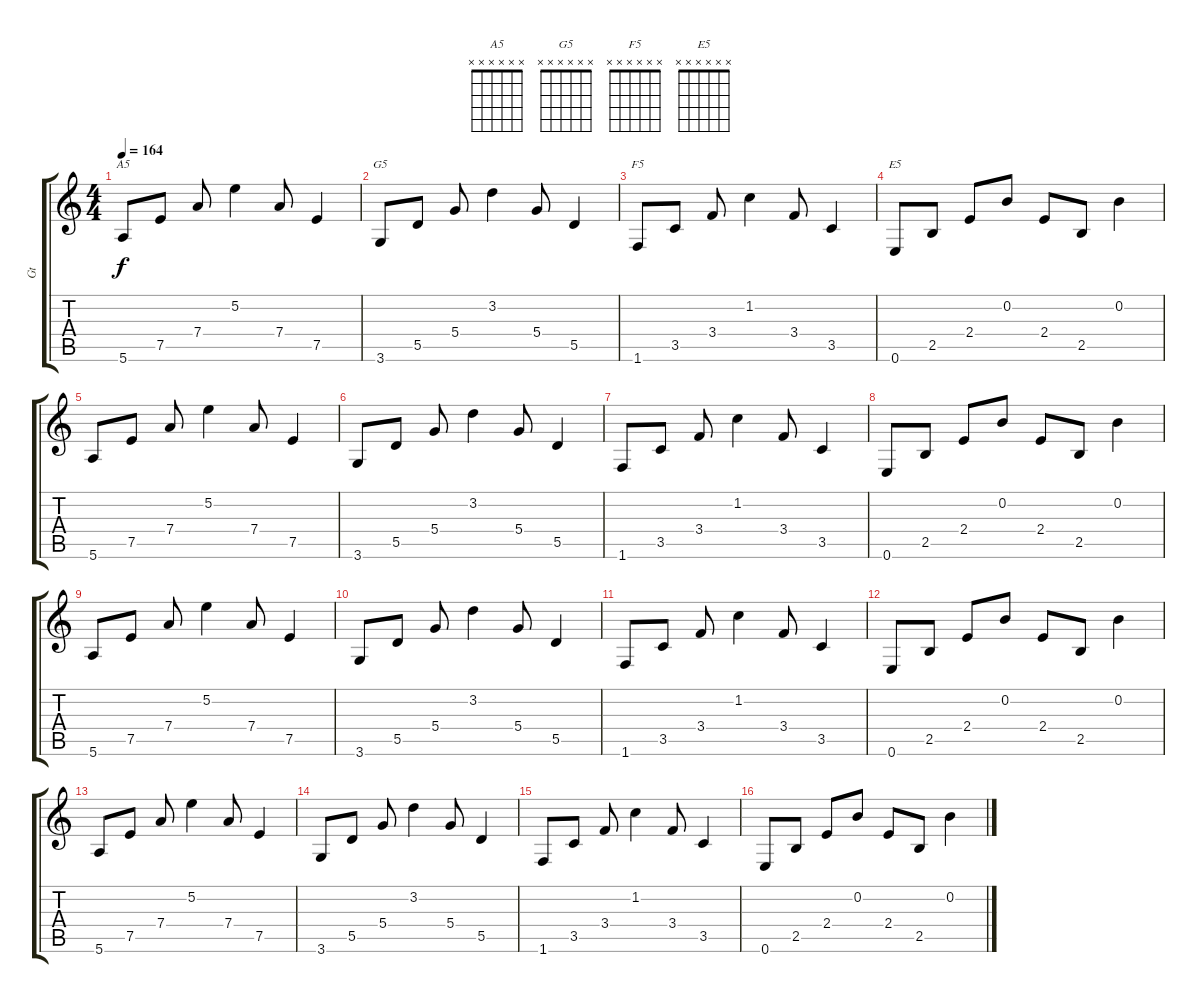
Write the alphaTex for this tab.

\track ("Gt" "Gt") {instrument acousticguitarnylon}
\staff {score tabs}
\tuning (E4 B3 G3 D3 A2 E2) {hide}
\chord ("A5" x x x x x x)
\chord ("G5" x x x x x x)
\chord ("F5" x x x x x x)
\chord ("E5" x x x x x x)
\ts (4 4)
\tempo 164
\clef g2
\ks c
5.6.8{ch "A5" dy f volume 10 instrument acousticguitarnylon} 7.5.8 7.4.8 5.2.4 7.4.8 7.5.4 |
3.6.8{ch "G5"} 5.5.8 5.4.8 3.2.4 5.4.8 5.5.4 |
1.6.8{ch "F5"} 3.5.8 3.4.8 1.2.4 3.4.8 3.5.4 |
0.6.8{ch "E5"} 2.5.8 2.4.8 0.2.8 2.4.8 2.5.8 0.2.4 |
5.6.8 7.5.8 7.4.8 5.2.4 7.4.8 7.5.4 |
3.6.8 5.5.8 5.4.8 3.2.4 5.4.8 5.5.4 |
1.6.8 3.5.8 3.4.8 1.2.4 3.4.8 3.5.4 |
0.6.8 2.5.8 2.4.8 0.2.8 2.4.8 2.5.8 0.2.4 |
5.6.8 7.5.8 7.4.8 5.2.4 7.4.8 7.5.4 |
3.6.8 5.5.8 5.4.8 3.2.4 5.4.8 5.5.4 |
1.6.8 3.5.8 3.4.8 1.2.4 3.4.8 3.5.4 |
0.6.8 2.5.8 2.4.8 0.2.8 2.4.8 2.5.8 0.2.4 |
5.6.8 7.5.8 7.4.8 5.2.4 7.4.8 7.5.4 |
3.6.8 5.5.8 5.4.8 3.2.4 5.4.8 5.5.4 |
1.6.8 3.5.8 3.4.8 1.2.4 3.4.8 3.5.4 |
0.6.8 2.5.8 2.4.8 0.2.8 2.4.8 2.5.8 0.2.4
